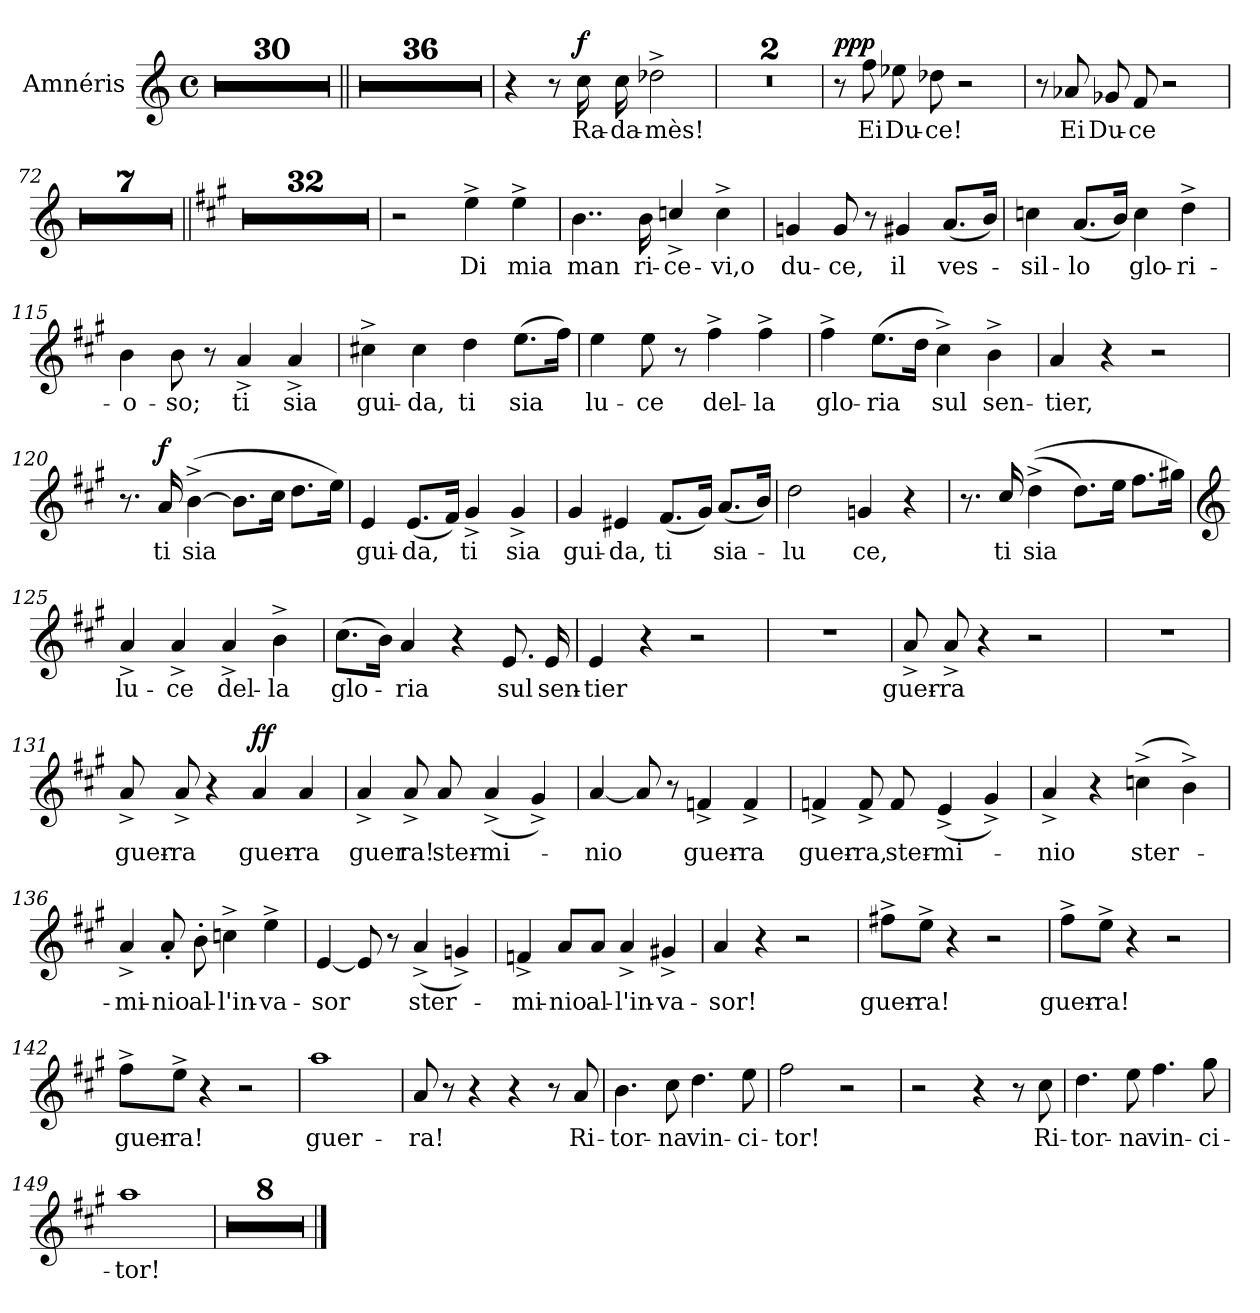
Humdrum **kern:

**kern	**text	**dynam
*part1	*part1	*part1
*staff1	*staff1	*staff1
*I"Amnéris	*	*
*I'Amn.	*	*
*clefG2	*	*
*k[]	*	*
*M4/4	*	*
*met(c)	*	*
=1	=1	=1
1r	.	.
=2	=2	=2
1r	.	.
=3	=3	=3
1r	.	.
!!LO:LB:g=z
=4	=4	=4
1r	.	.
=5	=5	=5
1r	.	.
=6	=6	=6
1r	.	.
!!LO:LB:g=z
=7	=7	=7
1r	.	.
=8	=8	=8
1r	.	.
=9	=9	=9
1r	.	.
!!LO:LB:g=z
=10	=10	=10
1r	.	.
=11	=11	=11
1r	.	.
=12	=12	=12
1r	.	.
!!LO:LB:g=z
=13	=13	=13
1r	.	.
=14	=14	=14
1r	.	.
=15	=15	=15
1r	.	.
=16	=16	=16
1r	.	.
!!LO:LB:g=z
=17	=17	=17
1r	.	.
=18	=18	=18
1r	.	.
=19	=19	=19
1r	.	.
=20	=20	=20
1r	.	.
=21	=21	=21
1r	.	.
!!LO:PB:g=z
=22	=22	=22
1r	.	.
=23	=23	=23
1r	.	.
=24	=24	=24
1r	.	.
=25	=25	=25
1r	.	.
=26	=26	=26
1r	.	.
!!LO:LB:g=z
=27	=27	=27
1r	.	.
=28	=28	=28
1r	.	.
=29	=29	=29
1r	.	.
=30	=30	=30
1r	.	.
=31||	=31||	=31||
1r	.	.
!!LO:LB:g=z
=32	=32	=32
1r	.	.
=33	=33	=33
1r	.	.
=34	=34	=34
1r	.	.
=35	=35	=35
1r	.	.
=36	=36	=36
1r	.	.
!!LO:LB:g=z
=37	=37	=37
1r	.	.
=38	=38	=38
1r	.	.
=39	=39	=39
1r	.	.
!!LO:LB:g=z
=40	=40	=40
1r	.	.
=41	=41	=41
1r	.	.
!!LO:PB:g=z
=42	=42	=42
1r	.	.
=43	=43	=43
1r	.	.
!!LO:LB:g=z
=44	=44	=44
1r	.	.
=45	=45	=45
1r	.	.
=46	=46	=46
1r	.	.
!!LO:PB:g=z
=47	=47	=47
1r	.	.
=48	=48	=48
1r	.	.
=49	=49	=49
1r	.	.
=50	=50	=50
1r	.	.
!!LO:LB:g=z
=51	=51	=51
1r	.	.
=52	=52	=52
1r	.	.
=53	=53	=53
1r	.	.
!!LO:PB:g=z
=54	=54	=54
1r	.	.
=55	=55	=55
1r	.	.
=56	=56	=56
1r	.	.
!!LO:LB:g=z
=57	=57	=57
1r	.	.
=58	=58	=58
1r	.	.
=59	=59	=59
1r	.	.
!!LO:PB:g=z
=60	=60	=60
1r	.	.
=61	=61	=61
1r	.	.
=62	=62	=62
1r	.	.
!!LO:LB:g=z
=63	=63	=63
1r	.	.
=64	=64	=64
1r	.	.
=65	=65	=65
1r	.	.
=66	=66	=66
1r	.	.
!!LO:PB:g=z
=67	=67	=67
4r	.	.
8r	.	.
!	!LO:LY:b:color=#0055FF	!LO:DY:a
16cc\	Ra-	f
!	!LO:LY:b:color=#0055FF	!
16cc\	-da-	.
!	!LO:LY:b:color=#0055FF	!
2dd-X^\	-mès!	.
=68	=68	=68
1r	.	.
=69	=69	=69
1r	.	.
=70	=70	=70
!	!	!LO:DY:a
8r	.	ppp
!	!LO:LY:b:color=#0055FF	!
8ff\	Ei	.
!	!LO:LY:b:color=#0055FF	!
8ee-X\	Du-	.
!	!LO:LY:b:color=#0055FF	!
8dd-X\	-ce!	.
2r	.	.
!!LO:PB:g=z
=71	=71	=71
8r	.	.
!	!LO:LY:b:color=#0055FF	!
8a-X/	Ei	.
!	!LO:LY:b:color=#0055FF	!
8g-X/	Du-	.
!	!LO:LY:b:color=#0055FF	!
8f/	-ce	.
2r	.	.
=72	=72	=72
1r	.	.
=73	=73	=73
1r	.	.
=74	=74	=74
1r	.	.
!!LO:LB:g=z
=75	=75	=75
1r	.	.
=76	=76	=76
1r	.	.
=77	=77	=77
1r	.	.
=78	=78	=78
1r	.	.
!!LO:PB:g=z
=79||	=79||	=79||
*k[f#c#g#]	*	*
1r	.	.
=80	=80	=80
1r	.	.
=81	=81	=81
1r	.	.
=82	=82	=82
1r	.	.
!!LO:LB:g=z
=83	=83	=83
1r	.	.
=84	=84	=84
1r	.	.
=85	=85	=85
1r	.	.
=86	=86	=86
1r	.	.
!!LO:LB:g=z
=87	=87	=87
1r	.	.
=88	=88	=88
1r	.	.
=89	=89	=89
1r	.	.
=90	=90	=90
1r	.	.
!!LO:LB:g=z
=91	=91	=91
1r	.	.
=92	=92	=92
1r	.	.
=93	=93	=93
1r	.	.
=94	=94	=94
1r	.	.
!!LO:PB:g=z
=95	=95	=95
1r	.	.
=96	=96	=96
1r	.	.
=97	=97	=97
1r	.	.
!!LO:LB:g=z
=98	=98	=98
1r	.	.
=99	=99	=99
1r	.	.
=100	=100	=100
1r	.	.
!!LO:PB:g=z
=101	=101	=101
1r	.	.
=102	=102	=102
1r	.	.
=103	=103	=103
1r	.	.
!!LO:LB:g=z
=104	=104	=104
1r	.	.
=105	=105	=105
1r	.	.
=106	=106	=106
1r	.	.
=107	=107	=107
1r	.	.
!!LO:PB:g=z
=108	=108	=108
1r	.	.
=109	=109	=109
1r	.	.
=110	=110	=110
1r	.	.
!!LO:LB:g=z
=111	=111	=111
2r	.	.
!	!LO:LY:b:color=#0055FF	!
4ee^\	Di	.
!	!LO:LY:b:color=#0055FF	!
4ee^\	mia	.
=112	=112	=112
!	!LO:LY:b:color=#0055FF	!
4..b\	man	.
!	!LO:LY:b:color=#0055FF	!
16b\	ri-	.
!	!LO:LY:b:color=#0055FF	!
4ccn^/	-ce-	.
!	!LO:LY:b:color=#0055FF	!
4cc^\	-vi,o	.
=113	=113	=113
!	!LO:LY:b:color=#0055FF	!
4gn/	du-	.
!	!LO:LY:b:color=#0055FF	!
8g/	-ce,	.
8r	.	.
!	!LO:LY:b:color=#0055FF	!
4g#X/	il	.
!	!LO:LY:b:color=#0055FF	!
(<8.a/L	ves-	.
16b/Jk)	.	.
=114	=114	=114
!	!LO:LY:b:color=#0055FF	!
4ccn\	-sil-	.
!	!LO:LY:b:color=#0055FF	!
(<8.a/L	-lo	.
16b/Jk)	.	.
!	!LO:LY:b:color=#0055FF	!
4cc\	glo-	.
!	!LO:LY:b:color=#0055FF	!
4dd^\	-ri-	.
!!LO:LB:g=z
=115	=115	=115
!	!LO:LY:b:color=#0055FF	!
4b\	-o-	.
!	!LO:LY:b:color=#0055FF	!
8b\	-so;	.
8r	.	.
!	!LO:LY:b:color=#0055FF	!
4a^/	ti	.
!	!LO:LY:b:color=#0055FF	!
4a^/	sia	.
=116	=116	=116
!	!LO:LY:b:color=#0055FF	!
4cc#X^\	gui-	.
!	!LO:LY:b:color=#0055FF	!
4cc#\	-da,	.
!	!LO:LY:b:color=#0055FF	!
4dd\	ti	.
!	!LO:LY:b:color=#0055FF	!
(>8.ee\L	sia	.
16ff#\Jk)	.	.
=117	=117	=117
!	!LO:LY:b:color=#0055FF	!
4ee\	lu-	.
!	!LO:LY:b:color=#0055FF	!
8ee\	-ce	.
8r	.	.
!	!LO:LY:b:color=#0055FF	!
4ff#^\	del-	.
!	!LO:LY:b:color=#0055FF	!
4ff#^\	-la	.
=118	=118	=118
!	!LO:LY:b:color=#0055FF	!
4ff#^\	glo-	.
!	!LO:LY:b:color=#0055FF	!
(>8.ee\L	-ria	.
16dd\Jk	.	.
!	!LO:LY:b:color=#0055FF	!
4cc#^\)	sul	.
!	!LO:LY:b:color=#0055FF	!
4b^\	sen-	.
!!LO:PB:g=z
=119	=119	=119
!	!LO:LY:b:color=#0055FF	!
4a/	-tier,	.
4r	.	.
2r	.	.
=120	=120	=120
8.r	.	.
!	!LO:LY:b:color=#0055FF	!LO:DY:a
16a/	ti	f
!	!LO:LY:b:color=#0055FF	!
(>[4b^\	sia	.
8.b\L]	.	.
16cc#\Jk	.	.
8.dd\L	.	.
16ee\Jk)	.	.
!!LO:PB:g=z
=121	=121	=121
!	!LO:LY:b:color=#0055FF	!
4e/	gui-	.
!	!LO:LY:b:color=#0055FF	!
(<8.e/L	-da,	.
16f#/Jk)	.	.
!	!LO:LY:b:color=#0055FF	!
4g#^/	ti	.
!	!LO:LY:b:color=#0055FF	!
4g#^/	sia	.
=122	=122	=122
!	!LO:LY:b:color=#0055FF	!
4g#/	gui-	.
!	!LO:LY:b:color=#0055FF	!
4e#X/	-da,	.
!	!LO:LY:b:color=#0055FF	!
(<8.f#/L	ti	.
16g#/Jk)	.	.
!	!LO:LY:b:color=#0055FF	!
(<8.a/L	sia-	.
16b/Jk)	.	.
!!LO:PB:g=z
=123	=123	=123
!	!LO:LY:b:color=#0055FF	!
2dd\	-lu	.
!	!LO:LY:b:color=#0055FF	!
4gn/	ce,	.
4r	.	.
=124	=124	=124
8.r	.	.
!	!LO:LY:b:color=#0055FF	!
16cc#/	ti	.
!	!LO:LY:b:color=#0055FF	!
(>(>4dd^\	sia	.
8.dd\L)	.	.
16ee\Jk	.	.
8.ff#\L	.	.
16gg#X\Jk)	.	.
!!LO:PB:g=z
=125	=125	=125
*clefG2	*	*
!	!LO:LY:b:color=#0055FF	!
4a^/	lu-	.
!	!LO:LY:b:color=#0055FF	!
4a^/	-ce	.
!	!LO:LY:b:color=#0055FF	!
4a^/	del-	.
!	!LO:LY:b:color=#0055FF	!
4b^\	-la	.
=126	=126	=126
!	!LO:LY:b:color=#0055FF	!
(>8.cc#\L	glo-	.
16b\Jk)	.	.
!	!LO:LY:b:color=#0055FF	!
4a/	-ria	.
4r	.	.
!	!LO:LY:b:color=#0055FF	!
8.e/	sul	.
!	!LO:LY:b:color=#0055FF	!
16e/	sen-	.
!!LO:PB:g=z
=127	=127	=127
!	!LO:LY:b:color=#0055FF	!
4e/	-tier	.
4r	.	.
2r	.	.
=128	=128	=128
1r	.	.
!!LO:PB:g=z
=129	=129	=129
!	!LO:LY:b:color=#0055FF	!
8a^/	guer-	.
!	!LO:LY:b:color=#0055FF	!
8a^/	-ra	.
4r	.	.
2r	.	.
=130	=130	=130
1r	.	.
=131	=131	=131
!	!LO:LY:b:color=#0055FF	!
8a^/	guer-	.
!	!LO:LY:b:color=#0055FF	!
8a^/	-ra	.
4r	.	.
!	!LO:LY:b:color=#0055FF	!LO:DY:a
4a/	guer-	ff
!	!LO:LY:b:color=#0055FF	!
4a/	-ra	.
!!LO:PB:g=z
=132	=132	=132
!	!LO:LY:b:color=#0055FF	!
4a^/	guer	.
!	!LO:LY:b:color=#0055FF	!
8a^/	-ra!	.
!	!LO:LY:b:color=#0055FF	!
8a/	ster-	.
!	!LO:LY:b:color=#0055FF	!
(<4a^/	-mi-	.
4g#^/)	.	.
=133	=133	=133
!	!LO:LY:b:color=#0055FF	!
[4a/	-nio	.
8a/]	.	.
8r	.	.
!	!LO:LY:b:color=#0055FF	!
4fn^/	guer-	.
!	!LO:LY:b:color=#0055FF	!
4f^/	-ra	.
=134	=134	=134
!	!LO:LY:b:color=#0055FF	!
4fn^/	guer-	.
!	!LO:LY:b:color=#0055FF	!
8f^/	-ra,	.
!	!LO:LY:b:color=#0055FF	!
8f/	ster-	.
!	!LO:LY:b:color=#0055FF	!
(<4e^/	-mi-	.
4g#^/)	.	.
!!LO:PB:g=z
=135	=135	=135
!	!LO:LY:b:color=#0055FF	!
4a^/	-nio	.
4r	.	.
!	!LO:LY:b:color=#0055FF	!
(>4ccn^\	ster-	.
4b^\)	.	.
=136	=136	=136
!	!LO:LY:b:color=#0055FF	!
4a^/	-mi-	.
!	!LO:LY:b:color=#0055FF	!
8a'/	-nio	.
!	!LO:LY:b:color=#0055FF	!
8b'\	al-	.
!	!LO:LY:b:color=#0055FF	!
4ccn^\	-l'in-	.
!	!LO:LY:b:color=#0055FF	!
4ee^\	-va-	.
=137	=137	=137
!	!LO:LY:b:color=#0055FF	!
[4e/	-sor	.
8e/]	.	.
8r	.	.
!	!LO:LY:b:color=#0055FF	!
(<4a^/	ster-	.
4gn^/)	.	.
!!LO:PB:g=z
=138	=138	=138
!	!LO:LY:b:color=#0055FF	!
4fn^/	-mi-	.
!	!LO:LY:b:color=#0055FF	!
8a/L	-nio	.
!	!LO:LY:b:color=#0055FF	!
8a/J	al-	.
!	!LO:LY:b:color=#0055FF	!
4a^/	-l'in-	.
!	!LO:LY:b:color=#0055FF	!
4g#X^/	-va-	.
=139	=139	=139
!	!LO:LY:b:color=#0055FF	!
4a/	-sor!	.
4r	.	.
2r	.	.
=140	=140	=140
!	!LO:LY:b:color=#0055FF	!
8ff#X^\L	guer-	.
!	!LO:LY:b:color=#0055FF	!
8ee^\J	-ra!	.
4r	.	.
2r	.	.
!!LO:PB:g=z
=141	=141	=141
!	!LO:LY:b:color=#0055FF	!
8ff#^\L	guer-	.
!	!LO:LY:b:color=#0055FF	!
8ee^\J	-ra!	.
4r	.	.
2r	.	.
=142	=142	=142
!	!LO:LY:b:color=#0055FF	!
8ff#^\L	guer-	.
!	!LO:LY:b:color=#0055FF	!
8ee^\J	-ra!	.
4r	.	.
2r	.	.
=143	=143	=143
!	!LO:LY:b:color=#0055FF	!
1aa	guer-	.
=144	=144	=144
!	!LO:LY:b:color=#0055FF	!
8a/	-ra!	.
8r	.	.
4r	.	.
4r	.	.
8r	.	.
!	!LO:LY:b:color=#0055FF	!
8a/	Ri-	.
!!LO:PB:g=z
=145	=145	=145
!	!LO:LY:b:color=#0055FF	!
4.b\	-tor-	.
!	!LO:LY:b:color=#0055FF	!
8cc#\	-na	.
!	!LO:LY:b:color=#0055FF	!
4.dd\	vin-	.
!	!LO:LY:b:color=#0055FF	!
8ee\	-ci-	.
=146	=146	=146
!	!LO:LY:b:color=#0055FF	!
2ff#\	-tor!	.
2r	.	.
=147	=147	=147
2r	.	.
4r	.	.
8r	.	.
!	!LO:LY:b:color=#0055FF	!
8cc#\	Ri-	.
=148	=148	=148
!	!LO:LY:b:color=#0055FF	!
4.dd\	-tor-	.
!	!LO:LY:b:color=#0055FF	!
8ee\	-na	.
!	!LO:LY:b:color=#0055FF	!
4.ff#\	vin-	.
!	!LO:LY:b:color=#0055FF	!
8gg#\	-ci-	.
!!LO:PB:g=z
=149	=149	=149
!	!LO:LY:b:color=#0055FF	!
1aa	-tor!	.
=150	=150	=150
1r	.	.
=151	=151	=151
1r	.	.
=152	=152	=152
1r	.	.
=153	=153	=153
1r	.	.
!!LO:LB:g=z
=154	=154	=154
1r	.	.
=155	=155	=155
1r	.	.
=156	=156	=156
1r	.	.
=157	=157	=157
1r	.	.
==	==	==
*-	*-	*-
